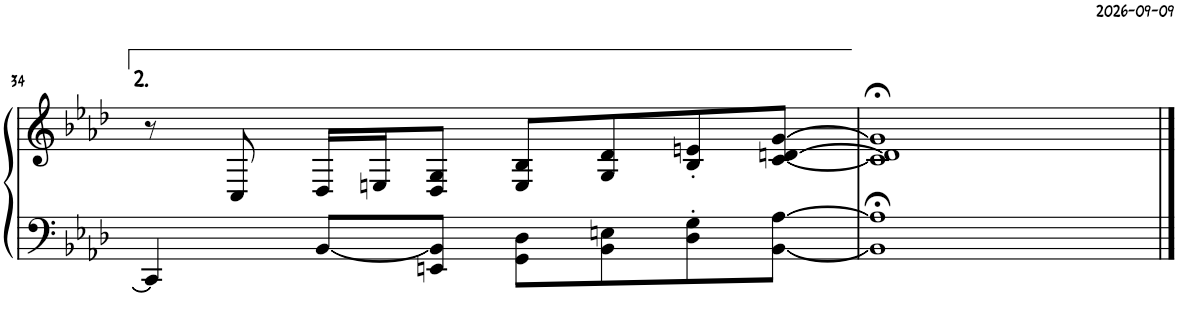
**kern	**kern
*part1	*part1
*staff2	*staff1
*I"Piano	*
*I'Pno	*
!!LO:PB:g=z
*clefF4	*clefG2
*k[b-e-a-d-]	*k[b-e-a-d-]
*M4/4	*M4/4
*met(c|)	*met(c|)
=34	=34
[qCC	.
*^	*
4CC/]	1ryy	8r
.	.	8C/
[8BB-/L	.	16D-/LL
.	.	16En/J
8EEn/ 8BB-/]J	.	8D-/ 8G/J
8GG\ 8D-\L	.	8E/ 8B-/L
8BB-\ 8En\	.	8G/ 8d-/
8D-\' 8G\'	.	8B-/' 8en/'
[8BB-\ [8A-\J	.	[8c/ [8dn/ [8g/J
*v	*v	*
=35	=35
1BB-];< 1A-];<	1c];< 1d];< 1g];<
==	==
*-	*-
